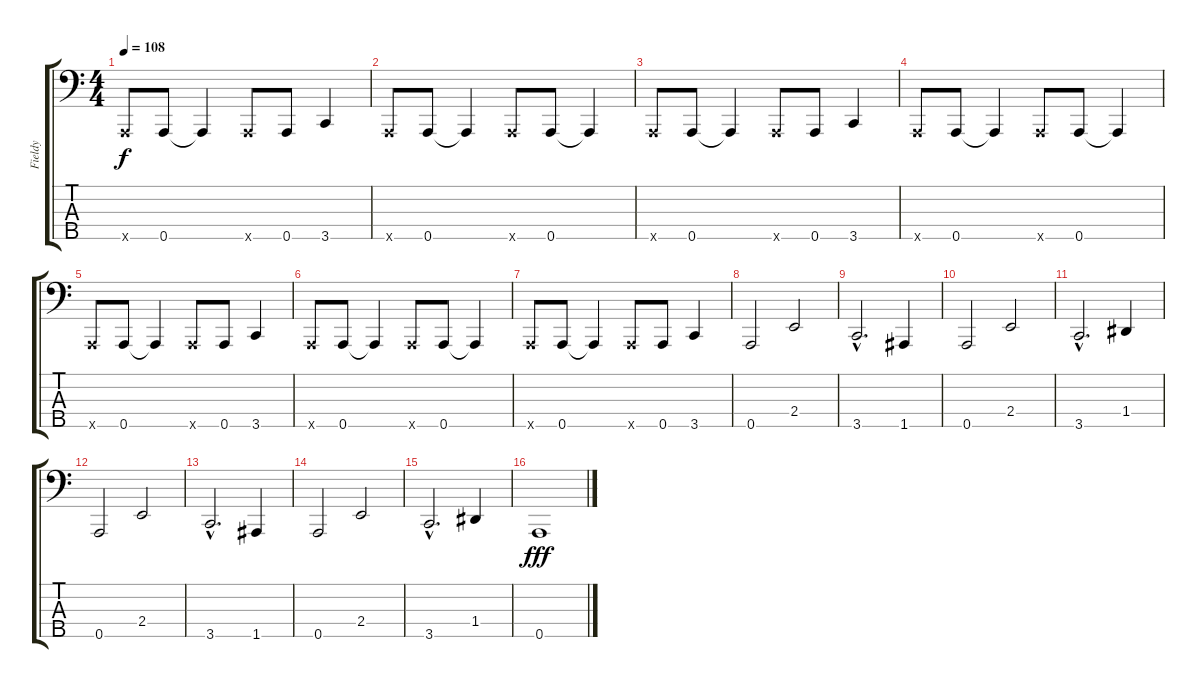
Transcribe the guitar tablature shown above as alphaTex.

\track ("Fieldy" "Fieldy") {instrument slapbass1}
\staff {score tabs}
\tuning (F2 C2 G1 D1 A0) {hide}
\ts (4 4)
\tempo 108
\clef f4
\ks c
0.5{x}.8{dy f} 0.5.8 0.5{t}.4 0.5{x}.8 0.5.8 3.5.4 |
0.5{x}.8 0.5.8 0.5{t}.4 0.5{x}.8 0.5.8 0.5{t}.4 |
0.5{x}.8 0.5.8 0.5{t}.4 0.5{x}.8 0.5.8 3.5.4 |
0.5{x}.8 0.5.8 0.5{t}.4 0.5{x}.8 0.5.8 0.5{t}.4 |
0.5{x}.8 0.5.8 0.5{t}.4 0.5{x}.8 0.5.8 3.5.4 |
0.5{x}.8 0.5.8 0.5{t}.4 0.5{x}.8 0.5.8 0.5{t}.4 |
0.5{x}.8 0.5.8 0.5{t}.4 0.5{x}.8 0.5.8 3.5.4 |
0.5.2 2.4.2 |
3.5{hac}.2{d} 1.5.4 |
0.5.2 2.4.2 |
3.5{hac}.2{d} 1.4.4 |
0.5.2 2.4.2 |
3.5{hac}.2{d} 1.5.4 |
0.5.2 2.4.2 |
3.5{hac}.2{d} 1.4.4 |
0.5.1{dy fff instrument electricbassfinger}
